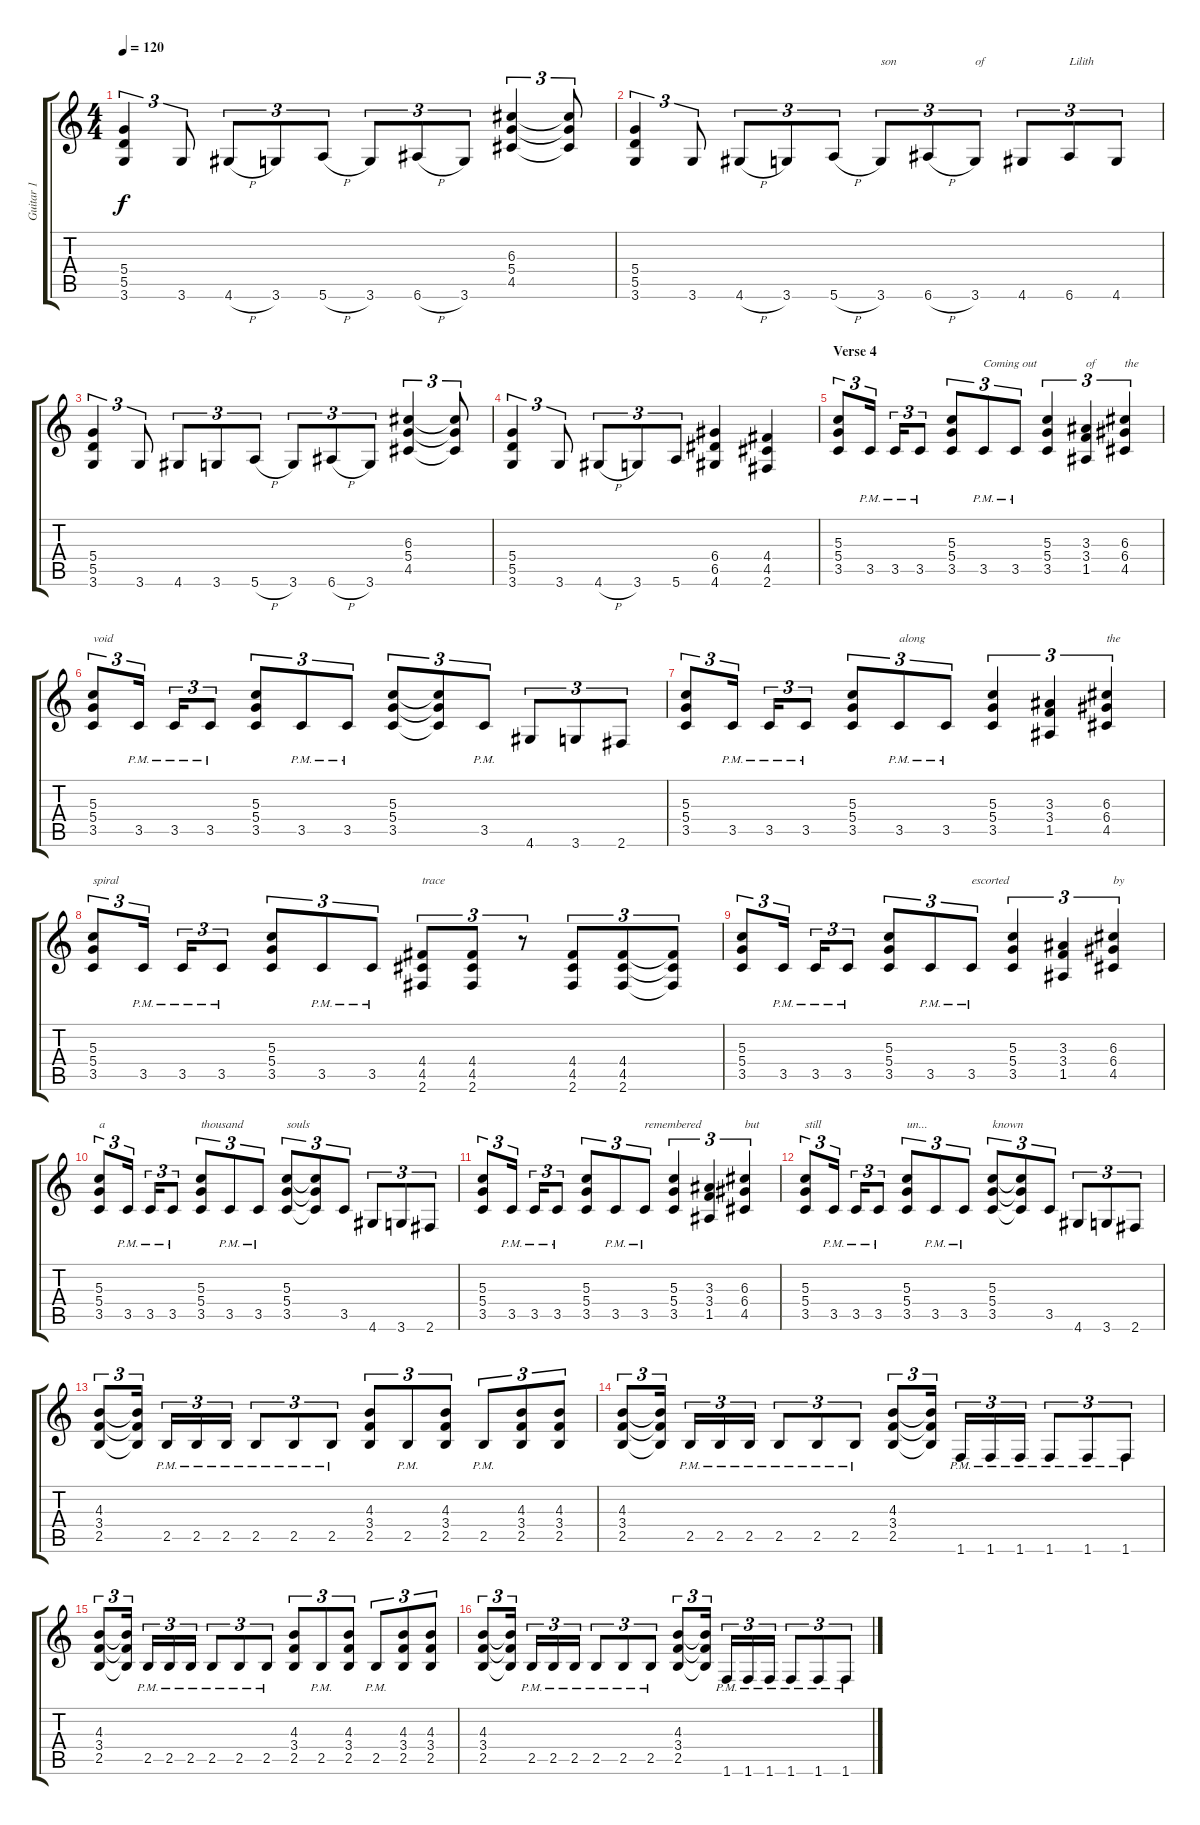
\track ("Guitar 1" "Guitar 1") {instrument overdrivenguitar}
\staff {score tabs}
\tuning (E4 B3 G3 D3 A2 E2) {hide}
\ts (4 4)
\tempo 120
\clef g2
\ks c
(5.4 5.5 3.6).4{tu (3 2) dy f} 3.6.8{tu (3 2)} 4.6{h}.8{tu (3 2)} 3.6.8{tu (3 2)} 5.6{h}.8{tu (3 2)} 3.6.8{tu (3 2)} 6.6{h}.8{tu (3 2)} 3.6.8{tu (3 2)} (6.3 5.4 4.5).4{tu (3 2)} (6.3{t} 5.4{t} 4.5{t}).8{tu (3 2)} |
(5.4 5.5 3.6).4{tu (3 2)} 3.6.8{tu (3 2)} 4.6{h}.8{tu (3 2)} 3.6.8{tu (3 2)} 5.6{h}.8{tu (3 2)} 3.6.8{tu (3 2) txt "son"} 6.6{h}.8{tu (3 2)} 3.6.8{tu (3 2) txt "of"} 4.6.8{tu (3 2)} 6.6.8{tu (3 2) txt "Lilith"} 4.6.8{tu (3 2)} |
(5.4 5.5 3.6).4{tu (3 2)} 3.6.8{tu (3 2)} 4.6.8{tu (3 2)} 3.6.8{tu (3 2)} 5.6{h}.8{tu (3 2)} 3.6.8{tu (3 2)} 6.6{h}.8{tu (3 2)} 3.6.8{tu (3 2)} (6.3 5.4 4.5).4{tu (3 2)} (6.3{t} 5.4{t} 4.5{t}).8{tu (3 2)} |
(5.4 5.5 3.6).4{tu (3 2)} 3.6.8{tu (3 2)} 4.6{h}.8{tu (3 2)} 3.6.8{tu (3 2)} 5.6.8{tu (3 2)} (6.4 6.5 4.6).4 (4.4 4.5 2.6).4 |
\section ("" "Verse 4")
(5.3 5.4 3.5).8{tu (3 2)} 3.5{pm}.16{tu (3 2)} 3.5{pm}.16{tu (3 2)} 3.5{pm}.8{tu (3 2)} (5.3 5.4 3.5).8{tu (3 2)} 3.5{pm}.8{tu (3 2) txt "Coming out"} 3.5{pm}.8{tu (3 2)} (5.3 5.4 3.5).4{tu (3 2)} (3.3 3.4 1.5).4{tu (3 2) txt "of"} (6.3 6.4 4.5).4{tu (3 2) txt "the"} |
(5.3 5.4 3.5).8{tu (3 2) txt "void"} 3.5{pm}.16{tu (3 2)} 3.5{pm}.16{tu (3 2)} 3.5{pm}.8{tu (3 2)} (5.3 5.4 3.5).8{tu (3 2)} 3.5{pm}.8{tu (3 2)} 3.5{pm}.8{tu (3 2)} (5.3 5.4 3.5).8{tu (3 2)} (5.3{t} 5.4{t} 3.5{t}).8{tu (3 2)} 3.5{pm}.8{tu (3 2)} 4.6.8{tu (3 2)} 3.6.8{tu (3 2)} 2.6.8{tu (3 2)} |
(5.3 5.4 3.5).8{tu (3 2)} 3.5{pm}.16{tu (3 2)} 3.5{pm}.16{tu (3 2)} 3.5{pm}.8{tu (3 2)} (5.3 5.4 3.5).8{tu (3 2)} 3.5{pm}.8{tu (3 2) txt "along"} 3.5{pm}.8{tu (3 2)} (5.3 5.4 3.5).4{tu (3 2)} (3.3 3.4 1.5).4{tu (3 2)} (6.3 6.4 4.5).4{tu (3 2) txt "the"} |
(5.3 5.4 3.5).8{tu (3 2) txt "spiral"} 3.5{pm}.16{tu (3 2)} 3.5{pm}.16{tu (3 2)} 3.5{pm}.8{tu (3 2)} (5.3 5.4 3.5).8{tu (3 2)} 3.5{pm}.8{tu (3 2)} 3.5{pm}.8{tu (3 2)} (4.4 4.5 2.6).8{tu (3 2) txt "trace"} (4.4 4.5 2.6).8{tu (3 2)} r.8{tu (3 2)} (4.4 4.5 2.6).8{tu (3 2)} (4.4 4.5 2.6).8{tu (3 2)} (4.4{t} 4.5{t} 2.6{t}).8{tu (3 2)} |
(5.3 5.4 3.5).8{tu (3 2)} 3.5{pm}.16{tu (3 2)} 3.5{pm}.16{tu (3 2)} 3.5{pm}.8{tu (3 2)} (5.3 5.4 3.5).8{tu (3 2)} 3.5{pm}.8{tu (3 2)} 3.5{pm}.8{tu (3 2) txt "escorted"} (5.3 5.4 3.5).4{tu (3 2)} (3.3 3.4 1.5).4{tu (3 2)} (6.3 6.4 4.5).4{tu (3 2) txt "by"} |
(5.3 5.4 3.5).8{tu (3 2) txt "a"} 3.5{pm}.16{tu (3 2)} 3.5{pm}.16{tu (3 2)} 3.5{pm}.8{tu (3 2)} (5.3 5.4 3.5).8{tu (3 2) txt "thousand"} 3.5{pm}.8{tu (3 2)} 3.5{pm}.8{tu (3 2)} (5.3 5.4 3.5).8{tu (3 2) txt "souls"} (5.3{t} 5.4{t} 3.5{t}).8{tu (3 2)} 3.5.8{tu (3 2)} 4.6.8{tu (3 2)} 3.6.8{tu (3 2)} 2.6.8{tu (3 2)} |
(5.3 5.4 3.5).8{tu (3 2)} 3.5{pm}.16{tu (3 2)} 3.5{pm}.16{tu (3 2)} 3.5{pm}.8{tu (3 2)} (5.3 5.4 3.5).8{tu (3 2)} 3.5{pm}.8{tu (3 2)} 3.5{pm}.8{tu (3 2) txt "remembered"} (5.3 5.4 3.5).4{tu (3 2)} (3.3 3.4 1.5).4{tu (3 2)} (6.3 6.4 4.5).4{tu (3 2) txt "but"} |
(5.3 5.4 3.5).8{tu (3 2) txt "still"} 3.5{pm}.16{tu (3 2)} 3.5{pm}.16{tu (3 2)} 3.5{pm}.8{tu (3 2)} (5.3 5.4 3.5).8{tu (3 2) txt "un..."} 3.5{pm}.8{tu (3 2)} 3.5{pm}.8{tu (3 2)} (5.3 5.4 3.5).8{tu (3 2) txt "known"} (5.3{t} 5.4{t} 3.5{t}).8{tu (3 2)} 3.5.8{tu (3 2)} 4.6.8{tu (3 2)} 3.6.8{tu (3 2)} 2.6.8{tu (3 2)} |
(4.3 3.4 2.5).8{tu (3 2)} (4.3{t} 3.4{t} 2.5{t}).16{tu (3 2)} 2.5{pm}.16{tu (3 2)} 2.5{pm}.16{tu (3 2)} 2.5{pm}.16{tu (3 2)} 2.5{pm}.8{tu (3 2)} 2.5{pm}.8{tu (3 2)} 2.5{pm}.8{tu (3 2)} (4.3 3.4 2.5).8{tu (3 2)} 2.5{pm}.8{tu (3 2)} (4.3 3.4 2.5).8{tu (3 2)} 2.5{pm}.8{tu (3 2)} (4.3 3.4 2.5).8{tu (3 2)} (4.3 3.4 2.5).8{tu (3 2)} |
(4.3 3.4 2.5).8{tu (3 2)} (4.3{t} 3.4{t} 2.5{t}).16{tu (3 2)} 2.5{pm}.16{tu (3 2)} 2.5{pm}.16{tu (3 2)} 2.5{pm}.16{tu (3 2)} 2.5{pm}.8{tu (3 2)} 2.5{pm}.8{tu (3 2)} 2.5{pm}.8{tu (3 2)} (4.3 3.4 2.5).8{tu (3 2)} (4.3{t} 3.4{t} 2.5{t}).16{tu (3 2)} 1.6{pm}.16{tu (3 2)} 1.6{pm}.16{tu (3 2)} 1.6{pm}.16{tu (3 2)} 1.6{pm}.8{tu (3 2)} 1.6{pm}.8{tu (3 2)} 1.6{pm}.8{tu (3 2)} |
(4.3 3.4 2.5).8{tu (3 2)} (4.3{t} 3.4{t} 2.5{t}).16{tu (3 2)} 2.5{pm}.16{tu (3 2)} 2.5{pm}.16{tu (3 2)} 2.5{pm}.16{tu (3 2)} 2.5{pm}.8{tu (3 2)} 2.5{pm}.8{tu (3 2)} 2.5{pm}.8{tu (3 2)} (4.3 3.4 2.5).8{tu (3 2)} 2.5{pm}.8{tu (3 2)} (4.3 3.4 2.5).8{tu (3 2)} 2.5{pm}.8{tu (3 2)} (4.3 3.4 2.5).8{tu (3 2)} (4.3 3.4 2.5).8{tu (3 2)} |
(4.3 3.4 2.5).8{tu (3 2)} (4.3{t} 3.4{t} 2.5{t}).16{tu (3 2)} 2.5{pm}.16{tu (3 2)} 2.5{pm}.16{tu (3 2)} 2.5{pm}.16{tu (3 2)} 2.5{pm}.8{tu (3 2)} 2.5{pm}.8{tu (3 2)} 2.5{pm}.8{tu (3 2)} (4.3 3.4 2.5).8{tu (3 2)} (4.3{t} 3.4{t} 2.5{t}).16{tu (3 2)} 1.6{pm}.16{tu (3 2)} 1.6{pm}.16{tu (3 2)} 1.6{pm}.16{tu (3 2)} 1.6{pm}.8{tu (3 2)} 1.6{pm}.8{tu (3 2)} 1.6{pm}.8{tu (3 2)}
